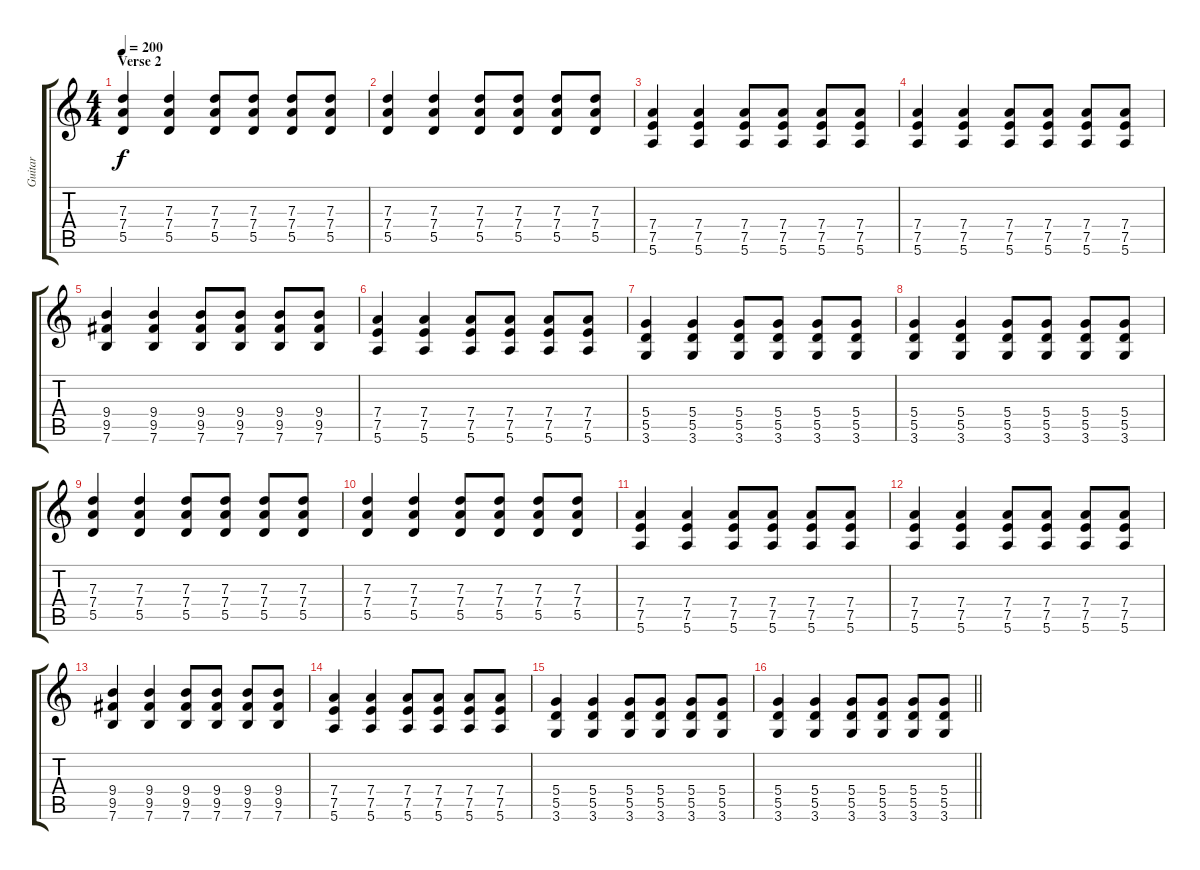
\track ("Guitar" "Guitar") {instrument distortionguitar}
\staff {score tabs}
\tuning (E4 B3 G3 D3 A2 E2) {hide}
\ts (4 4)
\section ("" "Verse 2")
\tempo 200
\clef g2
\ks c
(7.3 7.4 5.5).4{dy f} (7.3 7.4 5.5).4 (7.3 7.4 5.5).8 (7.3 7.4 5.5).8 (7.3 7.4 5.5).8 (7.3 7.4 5.5).8 |
(7.3 7.4 5.5).4 (7.3 7.4 5.5).4 (7.3 7.4 5.5).8 (7.3 7.4 5.5).8 (7.3 7.4 5.5).8 (7.3 7.4 5.5).8 |
(7.4 7.5 5.6).4 (7.4 7.5 5.6).4 (7.4 7.5 5.6).8 (7.4 7.5 5.6).8 (7.4 7.5 5.6).8 (7.4 7.5 5.6).8 |
(7.4 7.5 5.6).4 (7.4 7.5 5.6).4 (7.4 7.5 5.6).8 (7.4 7.5 5.6).8 (7.4 7.5 5.6).8 (7.4 7.5 5.6).8 |
(9.4 9.5 7.6).4 (9.4 9.5 7.6).4 (9.4 9.5 7.6).8 (9.4 9.5 7.6).8 (9.4 9.5 7.6).8 (9.4 9.5 7.6).8 |
(7.4 7.5 5.6).4 (7.4 7.5 5.6).4 (7.4 7.5 5.6).8 (7.4 7.5 5.6).8 (7.4 7.5 5.6).8 (7.4 7.5 5.6).8 |
(5.4 5.5 3.6).4 (5.4 5.5 3.6).4 (5.4 5.5 3.6).8 (5.4 5.5 3.6).8 (5.4 5.5 3.6).8 (5.4 5.5 3.6).8 |
(5.4 5.5 3.6).4 (5.4 5.5 3.6).4 (5.4 5.5 3.6).8 (5.4 5.5 3.6).8 (5.4 5.5 3.6).8 (5.4 5.5 3.6).8 |
(7.3 7.4 5.5).4 (7.3 7.4 5.5).4 (7.3 7.4 5.5).8 (7.3 7.4 5.5).8 (7.3 7.4 5.5).8 (7.3 7.4 5.5).8 |
(7.3 7.4 5.5).4 (7.3 7.4 5.5).4 (7.3 7.4 5.5).8 (7.3 7.4 5.5).8 (7.3 7.4 5.5).8 (7.3 7.4 5.5).8 |
(7.4 7.5 5.6).4 (7.4 7.5 5.6).4 (7.4 7.5 5.6).8 (7.4 7.5 5.6).8 (7.4 7.5 5.6).8 (7.4 7.5 5.6).8 |
(7.4 7.5 5.6).4 (7.4 7.5 5.6).4 (7.4 7.5 5.6).8 (7.4 7.5 5.6).8 (7.4 7.5 5.6).8 (7.4 7.5 5.6).8 |
(9.4 9.5 7.6).4 (9.4 9.5 7.6).4 (9.4 9.5 7.6).8 (9.4 9.5 7.6).8 (9.4 9.5 7.6).8 (9.4 9.5 7.6).8 |
(7.4 7.5 5.6).4 (7.4 7.5 5.6).4 (7.4 7.5 5.6).8 (7.4 7.5 5.6).8 (7.4 7.5 5.6).8 (7.4 7.5 5.6).8 |
(5.4 5.5 3.6).4 (5.4 5.5 3.6).4 (5.4 5.5 3.6).8 (5.4 5.5 3.6).8 (5.4 5.5 3.6).8 (5.4 5.5 3.6).8 |
\barLineRight lightlight
(5.4 5.5 3.6).4 (5.4 5.5 3.6).4 (5.4 5.5 3.6).8 (5.4 5.5 3.6).8 (5.4 5.5 3.6).8 (5.4 5.5 3.6).8
